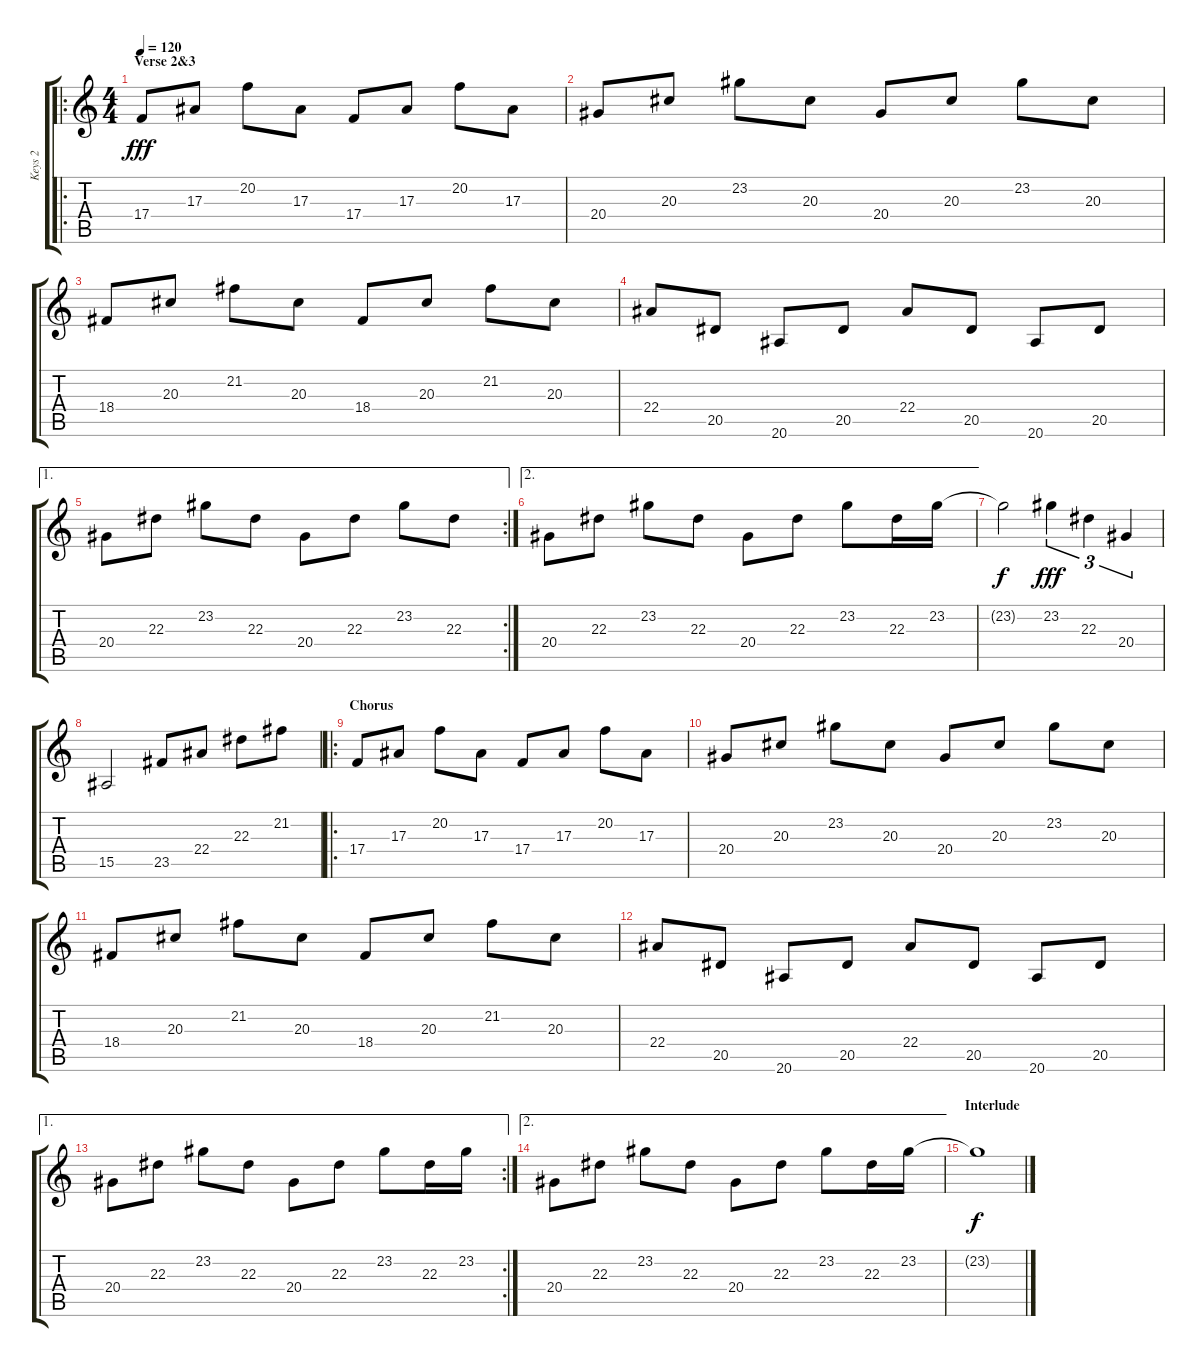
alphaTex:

\track ("Keys 2" "Keys 2") {instrument brightacousticpiano}
\staff {score tabs}
\tuning (D4 A3 F3 C3 G2 D2) {hide}
\ro
\ts (4 4)
\section ("" "Verse 2&3")
\tempo 120
\clef g2
\ks c
17.4.8{dy fff} 17.3.8 20.2.8 17.3.8 17.4.8 17.3.8 20.2.8 17.3.8 |
20.4.8 20.3.8 23.2.8 20.3.8 20.4.8 20.3.8 23.2.8 20.3.8 |
18.4.8 20.3.8 21.2.8 20.3.8 18.4.8 20.3.8 21.2.8 20.3.8 |
22.4.8 20.5.8 20.6.8 20.5.8 22.4.8 20.5.8 20.6.8 20.5.8 |
\ae 1
\rc 2
20.4.8 22.3.8 23.2.8 22.3.8 20.4.8 22.3.8 23.2.8 22.3.8 |
\ae 2
20.4.8 22.3.8 23.2.8 22.3.8 20.4.8 22.3.8 23.2.8 22.3.16 23.2.16 |
23.2{t}.2{dy f} 23.2.4{tu (3 2) dy fff} 22.3.4{tu (3 2)} 20.4.4{tu (3 2)} |
15.5.2 23.5.8 22.4.8 22.3.8 21.2.8 |
\ro
\section ("" "Chorus")
17.4.8 17.3.8 20.2.8 17.3.8 17.4.8 17.3.8 20.2.8 17.3.8 |
20.4.8 20.3.8 23.2.8 20.3.8 20.4.8 20.3.8 23.2.8 20.3.8 |
18.4.8 20.3.8 21.2.8 20.3.8 18.4.8 20.3.8 21.2.8 20.3.8 |
22.4.8 20.5.8 20.6.8 20.5.8 22.4.8 20.5.8 20.6.8 20.5.8 |
\ae 1
\rc 2
20.4.8 22.3.8 23.2.8 22.3.8 20.4.8 22.3.8 23.2.8 22.3.16 23.2.16 |
\ae 2
20.4.8 22.3.8 23.2.8 22.3.8 20.4.8 22.3.8 23.2.8 22.3.16 23.2.16 |
\section ("" "Interlude")
23.2{t}.1{dy f}
